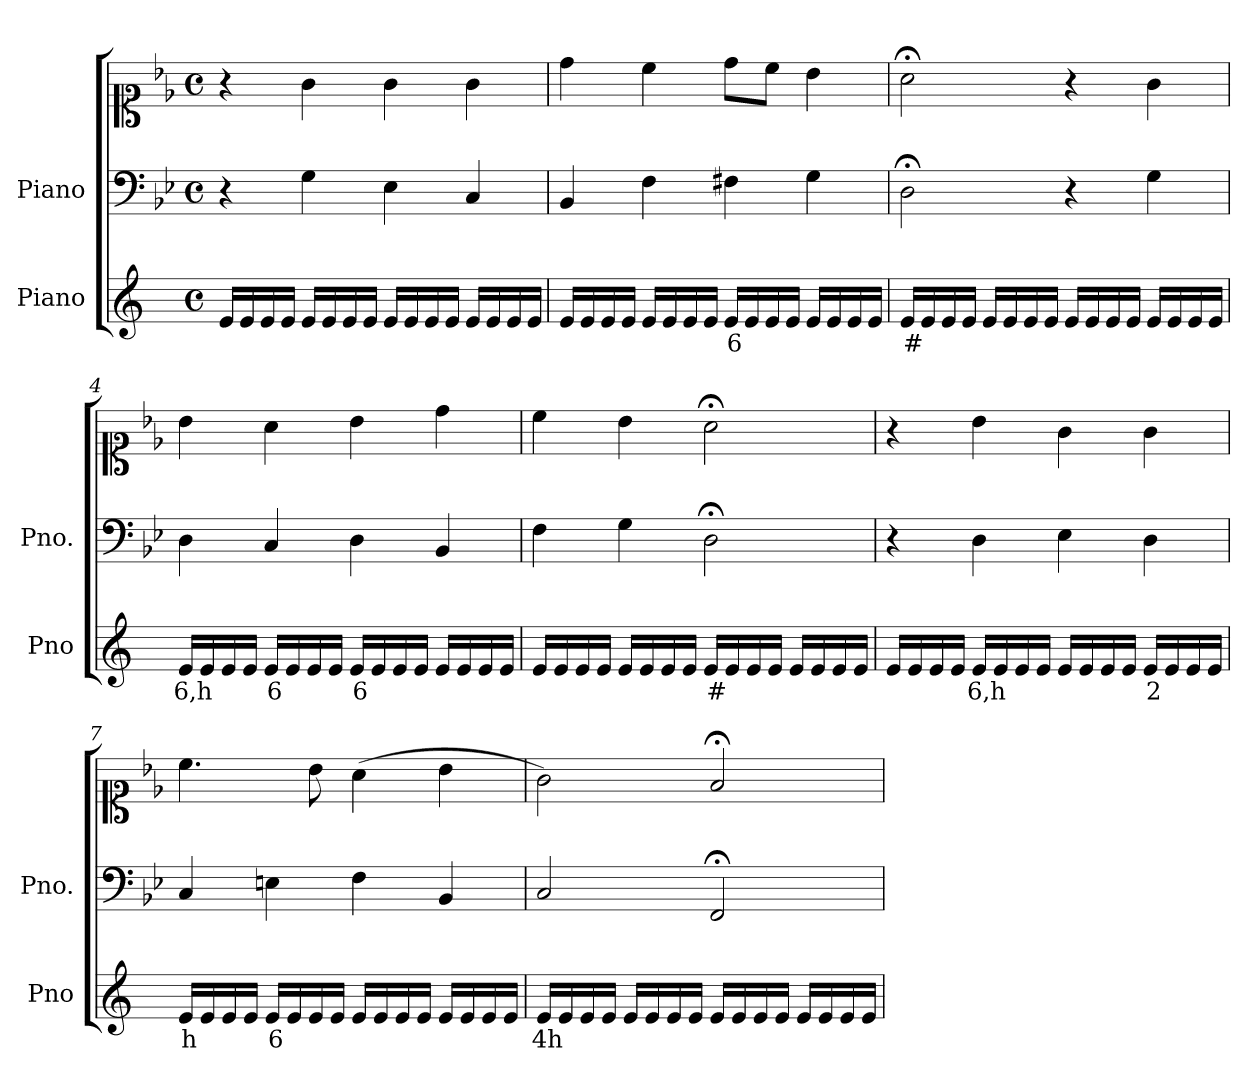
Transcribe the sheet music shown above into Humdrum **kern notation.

**kern	**text	**kern	**kern
*part2	*part2	*part1	*part1
*staff3	*staff3	*staff2	*staff1
*I"Piano	*	*I"Piano	*
*I'Pno	*	*I'Pno.	*
*clefG2	*	*clefF4	*clefC1
*k[]	*	*k[b-e-]	*k[b-e-]
*M4/4	*	*M4/4	*M4/4
*met(c)	*	*met(c)	*met(c)
=1	=1	=1	=1
16e/LL	.	4r	4r
16e/	.	.	.
16e/	.	.	.
16e/JJ	.	.	.
16e/LL	.	4G\	4g\
16e/	.	.	.
16e/	.	.	.
16e/JJ	.	.	.
16e/LL	.	4E-\	4g\
16e/	.	.	.
16e/	.	.	.
16e/JJ	.	.	.
16e/LL	.	4C/	4g\
16e/	.	.	.
16e/	.	.	.
16e/JJ	.	.	.
=2	=2	=2	=2
16e/LL	.	4BB-/	4dd\
16e/	.	.	.
16e/	.	.	.
16e/JJ	.	.	.
16e/LL	.	4F\	4cc\
16e/	.	.	.
16e/	.	.	.
16e/JJ	.	.	.
!	!LO:LY:b	!	!
16e/LL	6	4F#X\	8dd\L
16e/	.	.	.
16e/	.	.	8cc\J
16e/JJ	.	.	.
16e/LL	.	4G\	4b-\
16e/	.	.	.
16e/	.	.	.
16e/JJ	.	.	.
=3	=3	=3	=3
!	!LO:LY:b	!	!
16e/LL	#	2D;<\	2a;<\
16e/	.	.	.
16e/	.	.	.
16e/JJ	.	.	.
16e/LL	.	.	.
16e/	.	.	.
16e/	.	.	.
16e/JJ	.	.	.
16e/LL	.	4r	4r
16e/	.	.	.
16e/	.	.	.
16e/JJ	.	.	.
16e/LL	.	4G\	4g\
16e/	.	.	.
16e/	.	.	.
16e/JJ	.	.	.
=4	=4	=4	=4
!	!LO:LY:b	!	!
16e/LL	6,h	4D\	4b-\
16e/	.	.	.
16e/	.	.	.
16e/JJ	.	.	.
!	!LO:LY:b	!	!
16e/LL	6	4C/	4a\
16e/	.	.	.
16e/	.	.	.
16e/JJ	.	.	.
!	!LO:LY:b	!	!
16e/LL	6	4D\	4b-\
16e/	.	.	.
16e/	.	.	.
16e/JJ	.	.	.
16e/LL	.	4BB-/	4dd\
16e/	.	.	.
16e/	.	.	.
16e/JJ	.	.	.
=5	=5	=5	=5
16e/LL	.	4F\	4cc\
16e/	.	.	.
16e/	.	.	.
16e/JJ	.	.	.
16e/LL	.	4G\	4b-\
16e/	.	.	.
16e/	.	.	.
16e/JJ	.	.	.
!	!LO:LY:b	!	!
16e/LL	#	2D;<\	2a;<\
16e/	.	.	.
16e/	.	.	.
16e/JJ	.	.	.
16e/LL	.	.	.
16e/	.	.	.
16e/	.	.	.
16e/JJ	.	.	.
=6	=6	=6	=6
16e/LL	.	4r	4r
16e/	.	.	.
16e/	.	.	.
16e/JJ	.	.	.
!	!LO:LY:b	!	!
16e/LL	6,h	4D\	4b-\
16e/	.	.	.
16e/	.	.	.
16e/JJ	.	.	.
16e/LL	.	4E-\	4g\
16e/	.	.	.
16e/	.	.	.
16e/JJ	.	.	.
!	!LO:LY:b	!	!
16e/LL	2	4D\	4g\
16e/	.	.	.
16e/	.	.	.
16e/JJ	.	.	.
=7	=7	=7	=7
!	!LO:LY:b	!	!
16e/LL	h	4C/	4.cc\
16e/	.	.	.
16e/	.	.	.
16e/JJ	.	.	.
!	!LO:LY:b	!	!
16e/LL	6	4En\	.
16e/	.	.	.
16e/	.	.	8b-\
16e/JJ	.	.	.
16e/LL	.	4F\	(>4a\
16e/	.	.	.
16e/	.	.	.
16e/JJ	.	.	.
16e/LL	.	4BB-/	4b-\
16e/	.	.	.
16e/	.	.	.
16e/JJ	.	.	.
=8	=8	=8	=8
!	!LO:LY:b	!	!
16e/LL	4h	2C/	2g\)
16e/	.	.	.
16e/	.	.	.
16e/JJ	.	.	.
16e/LL	.	.	.
16e/	.	.	.
16e/	.	.	.
16e/JJ	.	.	.
16e/LL	.	2FF;</	2f;</
16e/	.	.	.
16e/	.	.	.
16e/JJ	.	.	.
16e/LL	.	.	.
16e/	.	.	.
16e/	.	.	.
16e/JJ	.	.	.
=	=	=	=
*-	*-	*-	*-
